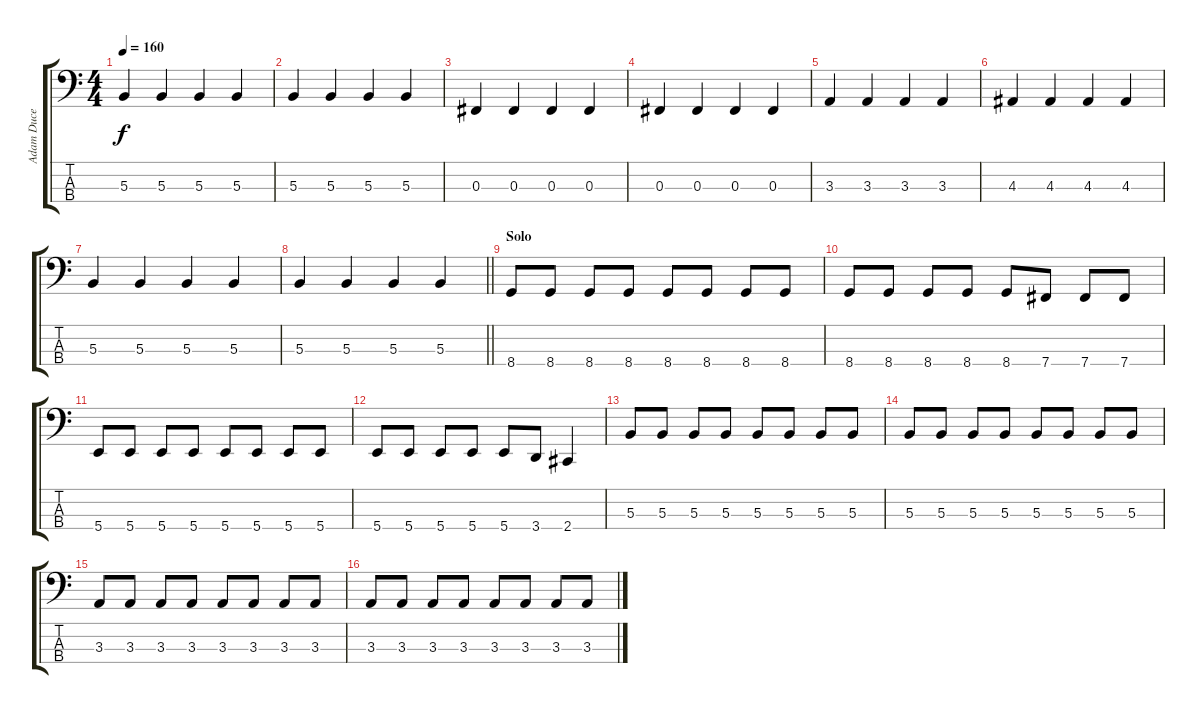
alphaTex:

\track ("Adam Duce" "Adam Duce") {instrument electricbassfinger}
\staff {score tabs}
\tuning (E2 B1 Gb1 B0) {hide}
\ts (4 4)
\tempo 160
\clef f4
\ks c
5.3.4{dy f} 5.3.4 5.3.4 5.3.4 |
5.3.4 5.3.4 5.3.4 5.3.4 |
0.3.4 0.3.4 0.3.4 0.3.4 |
0.3.4 0.3.4 0.3.4 0.3.4 |
3.3.4 3.3.4 3.3.4 3.3.4 |
4.3.4 4.3.4 4.3.4 4.3.4 |
5.3.4 5.3.4 5.3.4 5.3.4 |
\barLineRight lightlight
5.3.4 5.3.4 5.3.4 5.3.4 |
\section ("" "Solo")
8.4.8 8.4.8 8.4.8 8.4.8 8.4.8 8.4.8 8.4.8 8.4.8 |
8.4.8 8.4.8 8.4.8 8.4.8 8.4.8 7.4.8 7.4.8 7.4.8 |
5.4.8 5.4.8 5.4.8 5.4.8 5.4.8 5.4.8 5.4.8 5.4.8 |
5.4.8 5.4.8 5.4.8 5.4.8 5.4.8 3.4.8 2.4.4 |
5.3.8 5.3.8 5.3.8 5.3.8 5.3.8 5.3.8 5.3.8 5.3.8 |
5.3.8 5.3.8 5.3.8 5.3.8 5.3.8 5.3.8 5.3.8 5.3.8 |
3.3.8 3.3.8 3.3.8 3.3.8 3.3.8 3.3.8 3.3.8 3.3.8 |
3.3.8 3.3.8 3.3.8 3.3.8 3.3.8 3.3.8 3.3.8 3.3.8
